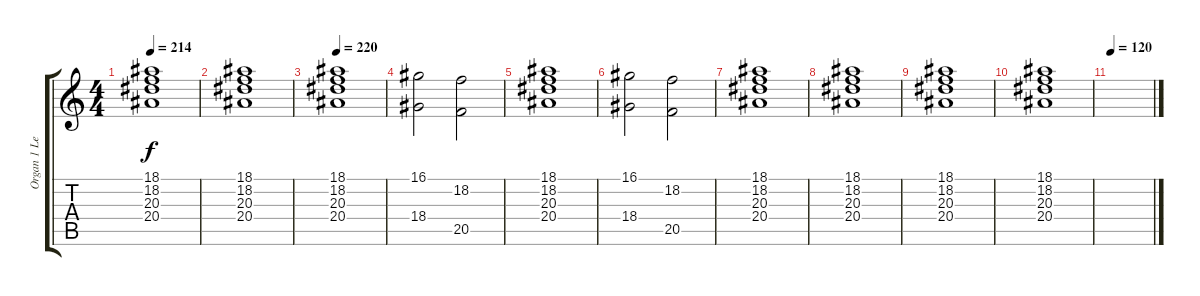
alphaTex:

\track ("Organ 1 Left (Emerson)" "Organ 1 Le") {instrument rockorgan}
\staff {score tabs}
\tuning (E4 B3 G3 D3 A2 E2) {hide}
\ts (4 4)
\tempo 214
\clef g2
\ks c
(18.1 18.2 20.3 20.4).1{dy f} |
(18.1 18.2 20.3 20.4).1 |
\tempo 220
(18.1 18.2 20.3 20.4).1 |
(16.1 18.4).2 (18.2 20.5).2 |
(18.1 18.2 20.3 20.4).1 |
(16.1 18.4).2 (18.2 20.5).2 |
(18.1 18.2 20.3 20.4).1 |
(18.1 18.2 20.3 20.4).1 |
(18.1 18.2 20.3 20.4).1 |
(18.1 18.2 20.3 20.4).1 |
\tempo 120
